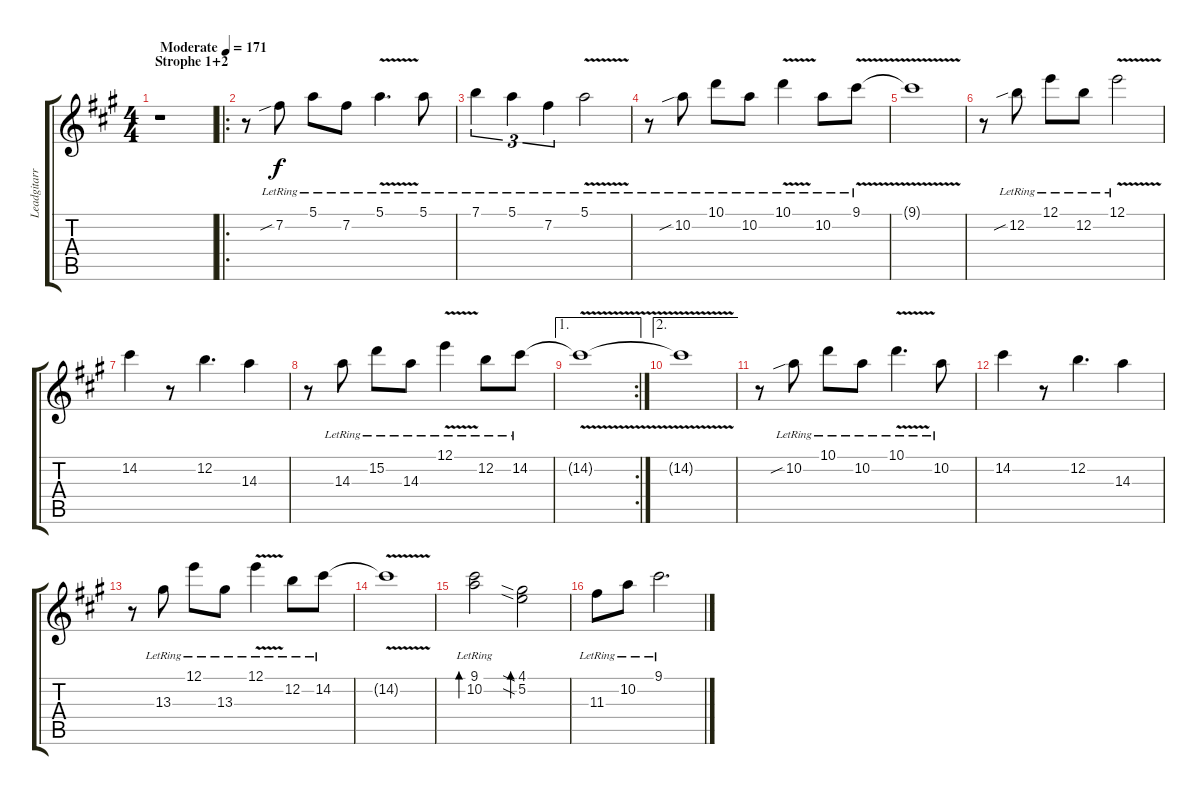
\track ("Leadgitarre" "Leadgitarr") {instrument electricguitarjazz}
\staff {score tabs}
\tuning (E4 B3 G3 D3 A2 E2) {hide}
\ts (4 4)
\section ("" "Strophe 1+2")
\tempo (171 "Moderate")
\clef g2
\ks f#minor
r.1{dy f instrument electricguitarjazz} |
\ro
r.8{volume 13 instrument electricguitarjazz} 7.2{sib lr}.8 5.1{lr}.8 7.2{lr}.8 5.1{v lr}.4{d} 5.1{lr}.8 |
7.1{lr}.4{tu (3 2)} 5.1{lr}.4{tu (3 2)} 7.2{lr}.4{tu (3 2)} 5.1{v lr}.2 |
r.8 10.2{sib lr}.8 10.1{lr}.8 10.2{lr}.8 10.1{v lr}.4 10.2{lr}.8 9.1{v lr}.8 |
9.1{t}.1 |
r.8 12.2{sib lr}.8 12.1{lr}.8 12.2{lr}.8 12.1{v lr}.2 |
14.2.4 r.8 12.2.4{d} 14.3.4 |
r.8 14.3{lr}.8 15.2{lr}.8 14.3{lr}.8 12.1{v lr}.4 12.2{lr}.8 14.2{lr}.8 |
\ae 1
\rc 2
14.2{v t}.1 |
\ae 2
14.2{v t}.1 |
r.8 10.2{sib lr}.8 10.1{lr}.8 10.2{lr}.8 10.1{v lr}.4{d} 10.2{lr}.8 |
14.2.4 r.8 12.2.4{d} 14.3.4 |
r.8 13.3{lr}.8 12.1{lr}.8 13.3{lr}.8 12.1{v lr}.4 12.2{lr}.8 14.2{lr}.8 |
14.2{v t}.1 |
(9.1 10.2{lr}).2{bd 480} (4.1{sia} 5.2{sia}).2{bd 480} |
11.3{lr}.8 10.2{lr}.8 9.1{lr}.2{d}
